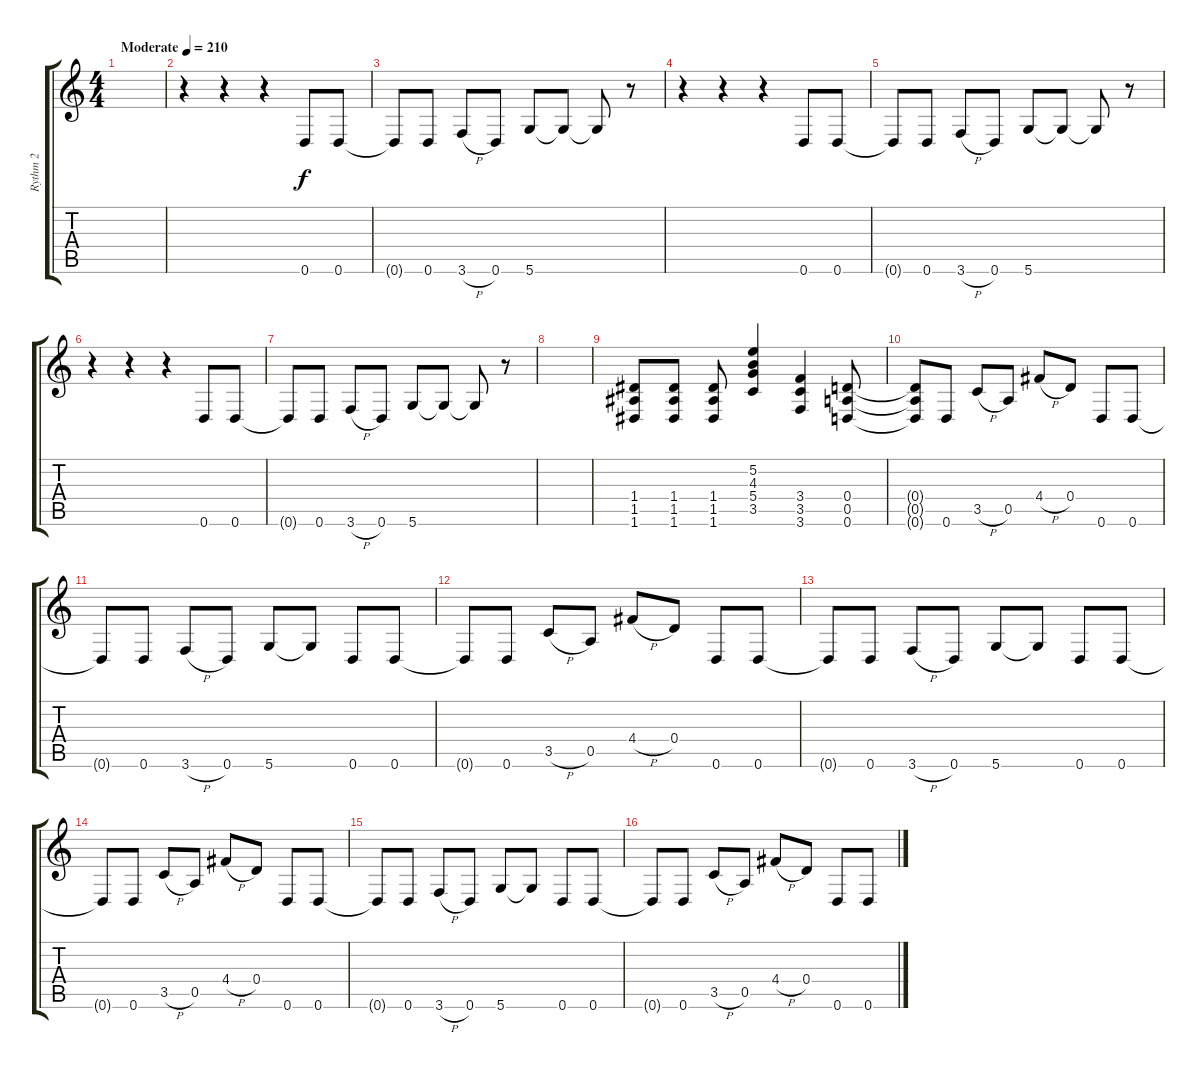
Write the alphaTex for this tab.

\track ("Rythm 2" "Rythm 2") {instrument distortionguitar}
\staff {score tabs}
\tuning (E4 B3 G3 D3 A2 D2) {hide}
\ts (4 4)
\tempo (210 "Moderate")
\clef g2
\ks c
|
r.4 r.4 r.4 0.6.8 0.6.8 |
0.6{t}.8 0.6.8 3.6{h}.8 0.6.8 5.6.8 5.6{t}.8 5.6{t}.8 r.8 |
r.4 r.4 r.4 0.6.8 0.6.8 |
0.6{t}.8 0.6.8 3.6{h}.8 0.6.8 5.6.8 5.6{t}.8 5.6{t}.8 r.8 |
r.4 r.4 r.4 0.6.8 0.6.8 |
0.6{t}.8 0.6.8 3.6{h}.8 0.6.8 5.6.8 5.6{t}.8 5.6{t}.8 r.8 |
|
(1.4 1.5 1.6).8 (1.4 1.5 1.6).8 (1.4 1.5 1.6).8 (5.2 4.3 5.4 3.5).4 (3.4 3.5 3.6).4 (0.4 0.5 0.6).8 |
(0.4{t} 0.5{t} 0.6{t}).8 0.6.8 3.5{h}.8 0.5.8 4.4{h}.8 0.4.8 0.6.8 0.6.8 |
0.6{t}.8 0.6.8 3.6{h}.8 0.6.8 5.6.8 5.6{t}.8 0.6.8 0.6.8 |
0.6{t}.8 0.6.8 3.5{h}.8 0.5.8 4.4{h}.8 0.4.8 0.6.8 0.6.8 |
0.6{t}.8 0.6.8 3.6{h}.8 0.6.8 5.6.8 5.6{t}.8 0.6.8 0.6.8 |
0.6{t}.8 0.6.8 3.5{h}.8 0.5.8 4.4{h}.8 0.4.8 0.6.8 0.6.8 |
0.6{t}.8 0.6.8 3.6{h}.8 0.6.8 5.6.8 5.6{t}.8 0.6.8 0.6.8 |
0.6{t}.8 0.6.8 3.5{h}.8 0.5.8 4.4{h}.8 0.4.8 0.6.8 0.6.8
